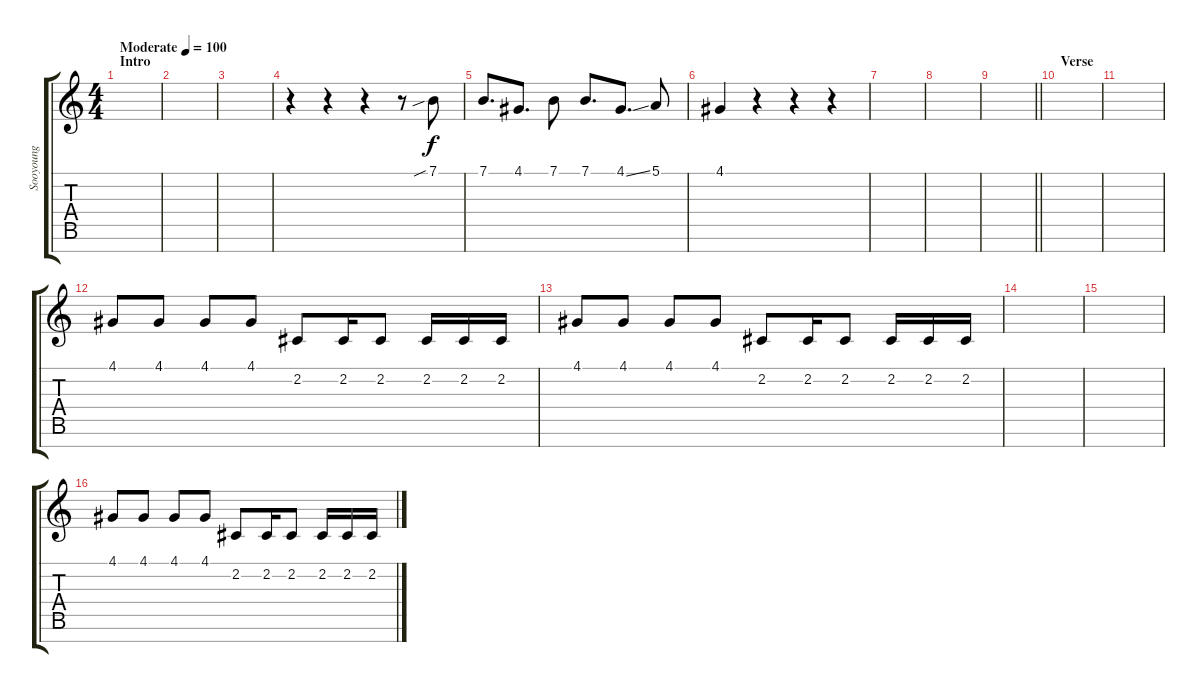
\track ("Sooyoung" "Sooyoung") {instrument trumpet}
\staff {score tabs}
\tuning (E4 B3 G3 D3 A2 E2 B1) {hide}
\ts (4 4)
\section ("" "Intro")
\tempo (100 "Moderate")
\clef g2
\ks c
|
|
|
r.4 r.4 r.4 r.8 7.1{sib}.8 |
7.1.8{d} 4.1.8{d} 7.1.8 7.1.8{d} 4.1{ss}.8{d} 5.1.8 |
4.1.4 r.4 r.4 r.4 |
|
|
\barLineRight lightlight
|
\section ("" "Verse")
|
|
4.1.8 4.1.8 4.1.8 4.1.8 2.2.8 2.2.16 2.2.8 2.2.16 2.2.16 2.2.16 |
4.1.8 4.1.8 4.1.8 4.1.8 2.2.8 2.2.16 2.2.8 2.2.16 2.2.16 2.2.16 |
|
|
4.1.8 4.1.8 4.1.8 4.1.8 2.2.8 2.2.16 2.2.8 2.2.16 2.2.16 2.2.16
